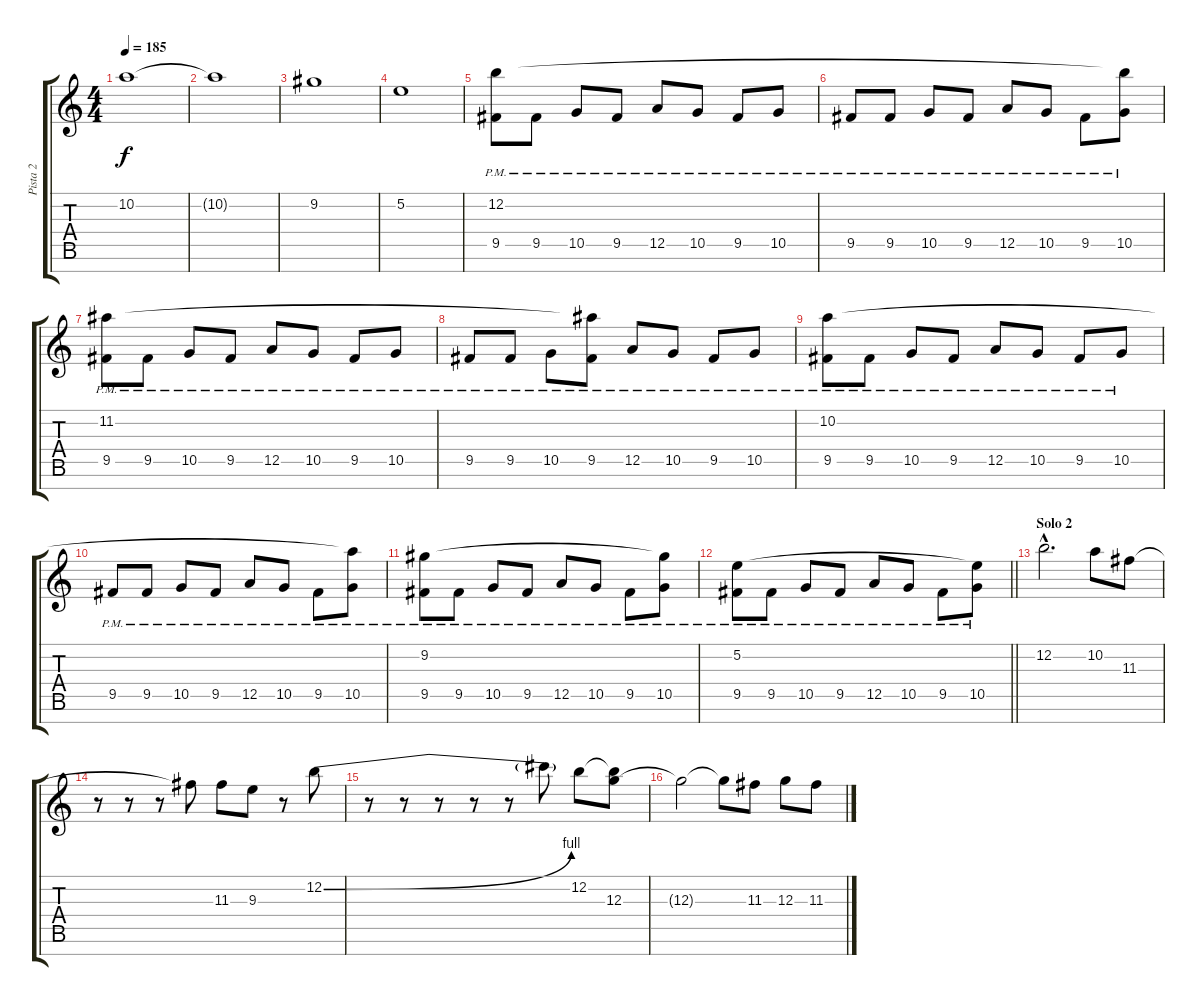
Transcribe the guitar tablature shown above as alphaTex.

\track ("Pista 2" "Pista 2") {instrument distortionguitar}
\staff {score tabs}
\tuning (E4 B3 G3 D3 A2 E2 B1) {hide}
\ts (4 4)
\tempo 185
\clef g2
\ks c
10.2.1{dy f} |
10.2{t}.1 |
9.2.1 |
5.2.1 |
(12.2 9.5{pm}).8 9.5{pm}.8 10.5{pm}.8 9.5{pm}.8 12.5{pm}.8 10.5{pm}.8 9.5{pm}.8 10.5{pm}.8 |
9.5{pm}.8 9.5{pm}.8 10.5{pm}.8 9.5{pm}.8 12.5{pm}.8 10.5{pm}.8 9.5{pm}.8 (12.2{t} 10.5{pm}).8 |
(11.2 9.5{pm}).8 9.5{pm}.8 10.5{pm}.8 9.5{pm}.8 12.5{pm}.8 10.5{pm}.8 9.5{pm}.8 10.5{pm}.8 |
9.5{pm}.8 9.5{pm}.8 10.5{pm}.8 (11.2{t} 9.5{pm}).8 12.5{pm}.8 10.5{pm}.8 9.5{pm}.8 10.5{pm}.8 |
(10.2 9.5{pm}).8 9.5{pm}.8 10.5{pm}.8 9.5{pm}.8 12.5{pm}.8 10.5{pm}.8 9.5{pm}.8 10.5{pm}.8 |
9.5{pm}.8 9.5{pm}.8 10.5{pm}.8 9.5{pm}.8 12.5{pm}.8 10.5{pm}.8 9.5{pm}.8 (10.2{t} 10.5{pm}).8 |
(9.2 9.5{pm}).8 9.5{pm}.8 10.5{pm}.8 9.5{pm}.8 12.5{pm}.8 10.5{pm}.8 9.5{pm}.8 (9.2{t} 10.5{pm}).8 |
\barLineRight lightlight
(5.2 9.5{pm}).8 9.5{pm}.8 10.5{pm}.8 9.5{pm}.8 12.5{pm}.8 10.5{pm}.8 9.5{pm}.8 (5.2{t} 10.5{pm}).8 |
\section ("" "Solo 2")
12.2{hac}.2{d} 10.2.8 11.3.8 |
r.8 r.8 r.8 11.3{t}.8 11.3.8 9.3.8 r.8 12.2{be (bend 0 0 60 4)}.8 |
r.8 r.8 r.8 r.8 r.8 12.2{t}.8 12.2.8 (12.2{t} 12.3).8 |
12.3{t}.2 12.3{t}.8 11.3.8 12.3.8 11.3.8
